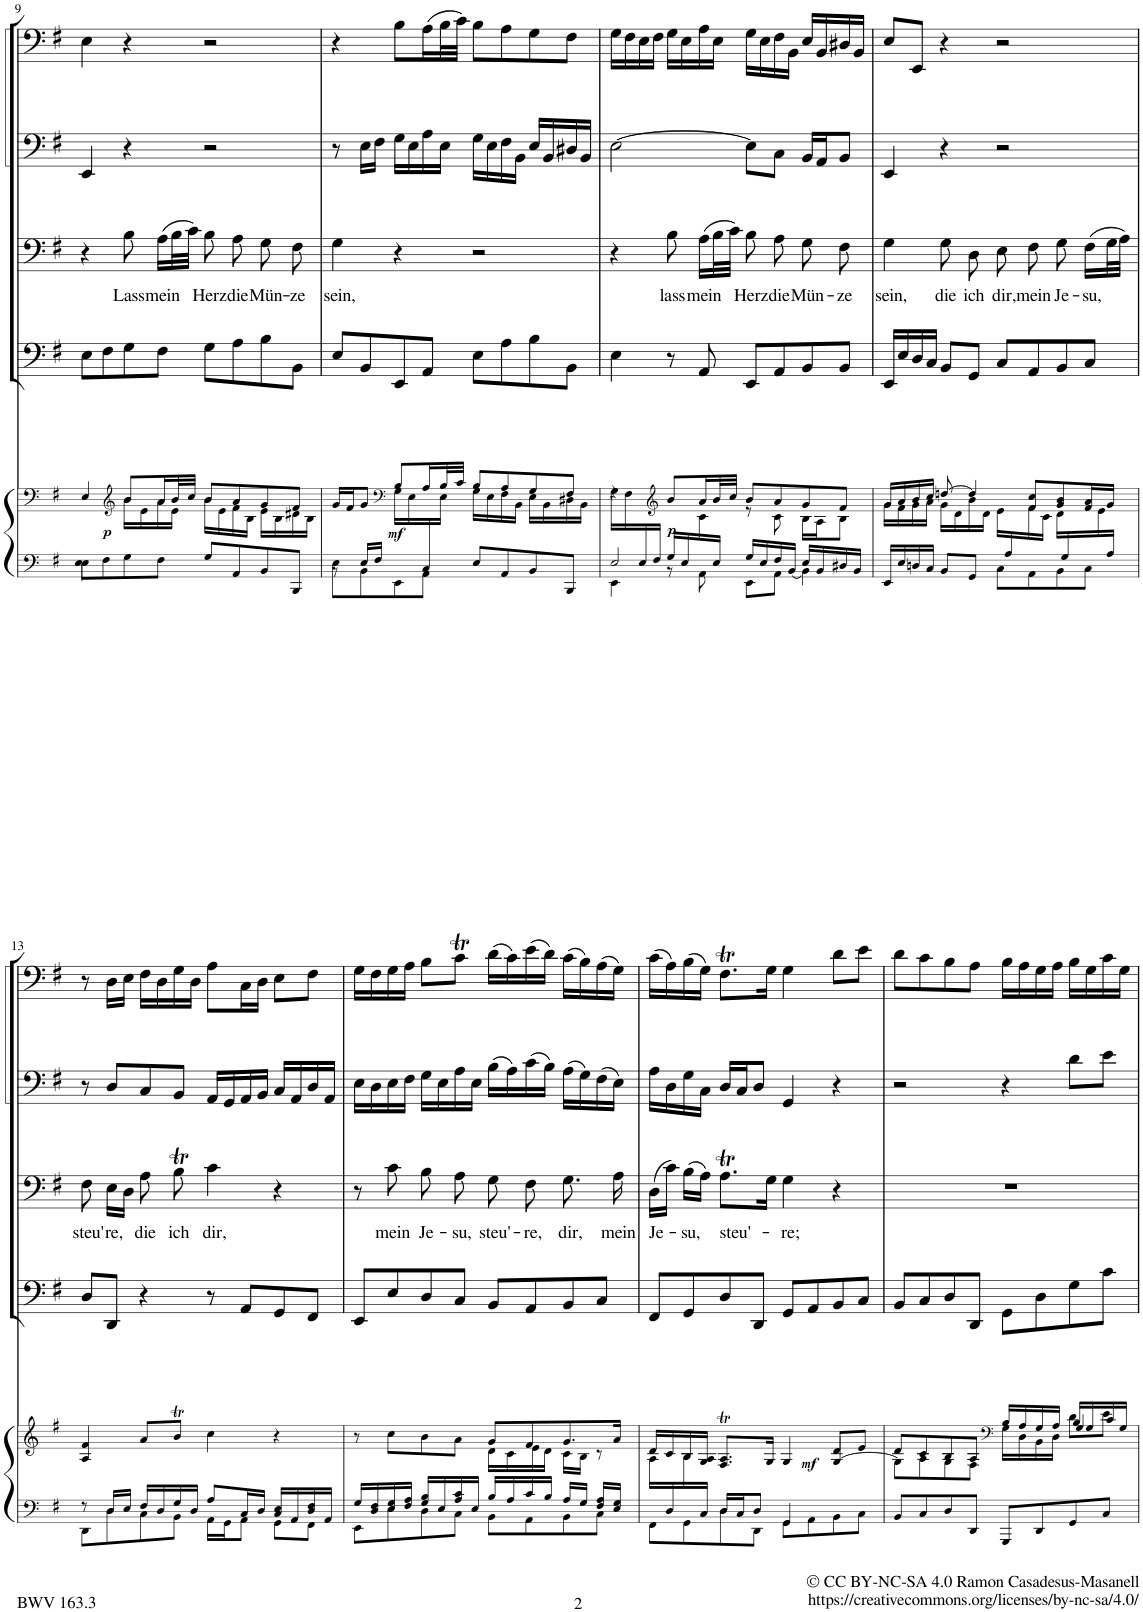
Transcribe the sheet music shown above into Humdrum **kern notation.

**kern	**kern	**dynam	**kern	**kern	**text	**kern	**kern
*part5	*part5	*part5	*part4	*part3	*part3	*part2	*part1
*staff6	*staff5	*staff5/6	*staff4	*staff3	*staff3	*staff2	*staff1
*I"Piano reduction	*	*	*I"Continuo	*I"Basso	*	*I"Violoncello obligato I	*I"Violoncello obligato I
*I'Pno	*	*	*	*	*	*I'Vc	*I'Vc
!!LO:PB:g=z
*clefF4	*clefF4	*	*clefF4	*clefF4	*	*clefF4	*clefF4
*	*	*	*Trd7c12	*	*	*	*
*k[f#]	*k[f#]	*	*k[f#]	*k[f#]	*	*k[f#]	*k[f#]
*M4/4	*M4/4	*	*M4/4	*M4/4	*	*M4/4	*M4/4
*met(c)	*met(c)	*	*met(c)	*met(c)	*	*met(c)	*met(c)
=9	=9	=9	=9	=9	=9	=9	=9
*^	*^	*	*	*	*	*	*
*	*	*	*^	*	*	*	*	*	*
4E\	8E\L	4E/	4ryy	8ryy	.	8E\L	4r	.	4EE/	4E\
!	!	!	!	!	!LO:DY:b	!	!	!	!	!
.	8F#\	.	.	2..ryy	p	8F#\	.	.	.	.
*	*	*clefG2	*	*	*	*	*	*	*	*
!	!	!	!	!	!	!	!	!LO:LY:b	!	!
2.ryy	8G\	8b/L	16b\LL	.	.	8G\	8B\	Lass	4r	4r
.	.	.	16e\	.	.	.	.	.	.	.
!	!	!	!	!	!	!	!	!LO:LY:b	!	!
.	8F#\J	16a/L	16a\	.	.	8F#\J	(16A\LL	mein	.	.
.	.	32b/L	16e\JJ	.	.	.	32B\L	.	.	.
.	.	32cc/JJJ	.	.	.	.	32c\JJJ)	.	.	.
!	!	!	!	!	!	!	!	!LO:LY:b	!	!
.	8G/L	8b/L	16b\LL	.	.	8G\L	8B\	Herz	2r	2r
.	.	.	16e\	.	.	.	.	.	.	.
!	!	!	!	!	!	!	!	!LO:LY:b	!	!
.	8AA/	8a/	16f#\	.	.	8A\	8A\	die	.	.
.	.	.	16B\JJ	.	.	.	.	.	.	.
!	!	!	!	!	!	!	!	!LO:LY:b	!	!
.	8BB/	8g/	16e\LL	.	.	8B\	8G\	Mün-	.	.
.	.	.	16B\	.	.	.	.	.	.	.
!	!	!	!	!	!	!	!	!LO:LY:b	!	!
.	8BBB/J	8f#/J	16d#X\	.	.	8BB\J	8F#\	-ze	.	.
.	.	.	16B\JJ	.	.	.	.	.	.	.
=10	=10	=10	=10	=10	=10	=10	=10	=10	=10	=10
!	!	!	!	!	!	!	!	!LO:LY:b	!	!
*	*	*	*v	*v	*	*	*	*	*	*
8ryy	8E\L	16g/LL	8r	.	8E/L	4G\	sein,	8r	4r
.	.	16f#/J	.	.	.	.	.	.	.
16E/LL	8BB\	8g/J	8ryy	.	8BB/	.	.	16E\LL	.
16F#/JJ	.	.	.	.	.	.	.	16F#\JJ	.
*	*	*clefF4	*	*	*	*	*	*	*
!	!	!	!	!LO:DY:b	!	!	!	!	!
8ryy	8EE\	8B/L	16G\LL	mf	8EE/	4r	.	16G\LL	8B\L
.	.	.	16E\	.	.	.	.	16E\	.
16C/	8AA\J	16A/L	16ryy	.	8AA/J	.	.	16A\	(16A\L
2ryy	.	32B/L	16E\JJ	.	.	.	.	16E\JJ	32B\L
.	.	32c/JJJ	.	.	.	.	.	.	32c\JJJ)
.	8E/L	8B/L	16G\LL	.	8E\L	2r	.	16G\LL	8B\L
.	.	.	16E\	.	.	.	.	16E\	.
.	8AA/	8A/	16F#\	.	8A\	.	.	16F#\	8A\
.	.	.	16BB\JJ	.	.	.	.	16BB\JJ	.
.	8BB/	8G/	16E\LL	.	8B\	.	.	16E/LL	8G\
.	.	.	16BB\	.	.	.	.	16BB/	.
.	8BBB/J	8F#/J	16D#X\	.	8BB\J	.	.	16D#X/	8F#\J
16ryy	.	.	16BB\JJ	.	.	.	.	16BB/JJ	.
=11	=11	=11	=11	=11	=11	=11	=11	=11	=11
*	*^	*	*	*	*	*	*	*	*
8ryy	2E/	4EE\	4r	16G\LL	.	4E\	4r	.	[2E\	16G\LL
.	.	.	.	16F#\	.	.	.	.	.	16F#\
16E/	.	.	.	4ryy	.	.	.	.	.	16E\
16F#/JJ	.	.	.	.	.	.	.	.	.	16F#\JJ
*	*	*	*clefG2	*	*	*	*	*	*	*
!	!	!	!	!	!LO:DY:b	!	!	!LO:LY:b	!	!
16G/LL	.	8r	8b/L	.	p	8r	8B\	lass	.	16G\LL
16E/	.	.	.	.	.	.	.	.	.	16E\
!	!	!	!	!	!	!	!	!LO:LY:b	!	!
16ryy	.	8AA\	16a/L	16c\	.	8AA/	(16A\LL	mein	.	16A\
16E/JJ	.	.	32b/L	16ryy	.	.	32B\L	.	.	16E\JJ
.	.	.	32cc/JJJ	.	.	.	32c\JJJ)	.	.	.
!	!	!	!	!	!	!	!	!LO:LY:b	!	!
2ryy	16G/LL	8EE\L	8b/L	8r	.	8EE/L	8B\	Herz	8E\L]	16G\LL
.	16E/	.	.	.	.	.	.	.	.	16E\
!	!	!	!	!	!	!	!	!LO:LY:b	!	!
.	16F#/	8AA\J	8a/	8c\	.	8AA/	8A\	die	8C\J	16F#\
.	[<16BB/JJ	.	.	.	.	.	.	.	.	16BB\JJ
!	!	!	!	!	!	!	!	!LO:LY:b	!	!
.	16E/LL	4BB\]	8g/	16B\LL	.	8BB/	8G\	Mün-	16BB/LL	16E/LL
.	16BB/	.	.	16A\J	.	.	.	.	16AA/J	16BB/
!	!	!	!	!	!	!	!	!LO:LY:b	!	!
.	16D#X/	.	8f#/J	8B\J	.	8BB/J	8F#\	-ze	8BB/J	16D#X/
.	16BB/JJ	.	.	.	.	.	.	.	.	16BB/JJ
*	*v	*v	*	*	*	*	*	*	*	*
=12	=12	=12	=12	=12	=12	=12	=12	=12	=12
!	!	!	!	!	!	!	!LO:LY:b	!	!
16ryy	16EE/LL	16g/LL	16g\LL	.	16EE/LL	4G\	sein,	4EE/	8E/L
.	16E/	16a/	16f#\	.	16E/	.	.	.	.
.	16Dn/	16b/	16g\	.	16D/	.	.	.	8EE/J
.	16C/JJ	16cc/JJ	16a\JJ	.	16C/JJ	.	.	.	.
!	!	!	!	!	!	!	!LO:LY:b	!	!
.	8BB/L	[8ddn/	16g\LL	.	8BB/L	8G\	die	4r	4r
.	.	.	16d\	.	.	.	.	.	.
!	!	!	!	!	!	!	!LO:LY:b	!	!
.	8GG/J	4dd/]	16b\	.	8GG/J	8D\	ich	.	.
.	.	.	16d\JJ	.	.	.	.	.	.
!	!	!	!	!	!	!	!LO:LY:b	!	!
.	8C\L	.	16e\LL	.	8C/L	8E\	dir,	2r	2r
16A/	.	.	16ryy	.	.	.	.	.	.
!	!	!	!	!	!	!	!LO:LY:b	!	!
8.ryy	8AA\	8f#/ 8cc/L	16f#\	.	8AA/	8F#\	mein	.	.
.	.	.	16c\JJ	.	.	.	.	.	.
!	!	!	!	!	!	!	!LO:LY:b	!	!
.	8BB\	8g/ 8b/	16d\LL	.	8BB/	8G\	Je-	.	.
16G/	.	.	16ryy	.	.	.	.	.	.
!	!	!	!	!	!	!	!LO:LY:b	!	!
16ryy	8C\J	16f#/ 16a/L	16e\	.	8C/J	(16F#\LL	-su,	.	.
16A/JJ	.	16g/JJ	16ryy	.	.	32G\L	.	.	.
.	.	.	.	.	.	32A\JJJ)	.	.	.
*	*	*v	*v	*	*	*	*	*	*
!!LO:LB:g=z
=13	=13	=13	=13	=13	=13	=13	=13	=13
!	!	!	!	!	!	!LO:LY:b	!	!
8r	8DD\L	4A/ 4f#/	.	8D/L	8F#\	steu'-	8r	8r
!	!	!	!	!	!	!LO:LY:b	!	!
16D/LL	8D\	.	.	8DD/J	16E\LL	-re,	8D/L	16D\LL
16E/JJ	.	.	.	.	16D\JJ	.	.	16E\JJ
!	!	!	!	!	!	!LO:LY:b	!	!
16F#/LL	8C\	8a/L	.	4r	8A\	die	8C/	16F#\LL
16D/	.	.	.	.	.	.	.	16D\
!	!	!	!	!	!	!LO:LY:b	!	!
16G/	8BB\J	8bt/J	.	.	8Bt\	ich	8BB/J	16G\
16D/JJ	.	.	.	.	.	.	.	16D\JJ
!	!	!	!	!	!	!LO:LY:b	!	!
8A/L	16AA\LL	4cc\	.	8r	4c\	dir,	16AA/LL	8A\L
.	16GG\J	.	.	.	.	.	16GG/	.
16C/L	8AA\J	.	.	8AA/L	.	.	16AA/	16C\L
16D/JJ	.	.	.	.	.	.	16BB/JJ	16D\JJ
16C/ 16E/LL	8GG\L	4r	.	8GG/	4r	.	16C/LL	8E\L
16AA/	.	.	.	.	.	.	16AA/	.
16D/ 16F#/	8FF#\J	.	.	8FF#/J	.	.	16D/	8F#\J
16AA/JJ	.	.	.	.	.	.	16AA/JJ	.
=14	=14	=14	=14	=14	=14	=14	=14	=14
*	*	*^	*	*	*	*	*	*
16G/LL	8EE\L	8r	8ryy	.	8EE/L	8r	.	16E\LL	16G\LL
16D/ 16F#/	.	.	.	.	.	.	.	16D\	16F#\
!	!	!	!	!	!	!	!LO:LY:b	!	!
16E/ 16G/	8E\	8cc\L	8ryy	.	8E/	8c\	mein	16E\	16G\
16F#/ 16A/JJ	.	.	.	.	.	.	.	16F#\JJ	16A\JJ
!	!	!	!	!	!	!	!LO:LY:b	!	!
16G/ 16B/LL	8D\	8b\	4ryy	.	8D/	8B\	Je-	16G\LL	8B\L
16E/	.	.	.	.	.	.	.	16E\	.
!	!	!	!	!	!	!	!LO:LY:b	!	!
16A/ 16c/	8C\J	8a\J	.	.	8C/J	8A\	-su,	16A\	8cT\J
16E/JJ	.	.	.	.	.	.	.	16E\JJ	.
!	!	!	!	!	!	!	!LO:LY:b	!	!
16B/LL	8BB\L	8g/L	16d\LL	.	8BB/L	8G\	steu'-	(16B\LL	(16d\LL
16A/	.	.	16c\	.	.	.	.	16A\)	16c\)
!	!	!	!	!	!	!	!LO:LY:b	!	!
16c/	8AA\	8f#/	16e\	.	8AA/	8F#\	-re,	(16c\	(16e\
16B/JJ	.	.	16d\JJ	.	.	.	.	16B\JJ)	16d\JJ)
!	!	!	!	!	!	!	!LO:LY:b	!	!
16A/LL	8BB\	8.g/	16c\LL	.	8BB/	8.G\	dir,	(16A\LL	(16c\LL
16G/JJ	.	.	16B\JJ	.	.	.	.	16G\)	16B\)
16F#/ 16A/LL	8C\J	.	8r	.	8C/J	.	.	(16F#\	(16A\
!	!	!	!	!	!	!	!LO:LY:b	!	!
16E/ 16G/JJ	.	16a/Jk	.	.	.	16A\	mein	16E\JJ)	16G\JJ)
=15	=15	=15	=15	=15	=15	=15	=15	=15	=15
!	!	!	!	!	!	!	!LO:LY:b	!	!
*	*	*	*^	*	*	*	*	*	*
16ryy	8FF#\L	16d/LL	16A\LL	2ryy	.	8FF#/L	(16D\LL	Je-	16A\LL	(16c\LL
16D/	.	16c/	16ryy	.	.	.	16c\JJ)	.	16D\	16A\)
!	!	!	!	!	!	!	!	!LO:LY:b	!	!
16ryy	8GG\	16B/	16B\	.	.	8GG/	(16B\LL	-su,	16G\	(16B\
16C/JJ	.	16G/ 16A/JJ	16ryy	.	.	.	16A\JJ)	.	16C\JJ	16G\JJ)
!	!	!	!	!	!	!	!	!LO:LY:b	!	!
16D/LL	8D\	8.F#/T 8.A/TL	.	.	.	8D/	8.AT\L	steu'-	16D/LL	8.F#t\L
16C/J	.	.	.	.	.	.	.	.	16C/J	.
8D/J	8DD\J	.	.	.	.	8DD/J	.	.	8D/J	.
.	.	16G/Jk	.	.	.	.	16G\Jk	.	.	16G\Jk
!	!	!	!	!	!	!	!	!LO:LY:b	!	!
4GG/	8GG\L	4G/	.	8ryy	.	8GG/L	4G\	-re;	4GG/	4G\
!	!	!	!	!	!LO:DY:b	!	!	!	!	!
.	8AA\	.	.	4.ryy	mf	8AA/	.	.	.	.
4ryy	8BB\	8d/L	[4G/	.	.	8BB/	4r	.	4r	8d\L
.	8C\J	8e/J	.	.	.	8C/J	.	.	.	8e\J
*v	*v	*	*	*	*	*	*	*	*	*
=16	=16	=16	=16	=16	=16	=16	=16	=16	=16
8BB/L	8d/L	8G\L]	2ryy	.	8BB/L	1r	.	2r	8d\L
8C/	8c/	8A\	.	.	8C/	.	.	.	8c\
8D/	8B/	8G\	.	.	8D/	.	.	.	8B\
8DD/J	8A/J	8F#\J	.	.	8DD/J	.	.	.	8A\J
*	*clefF4	*	*	*	*	*	*	*	*
8GGG/L	16B/LL	16G\LL	4ryy	.	8GG\L	.	.	4r	16B\LL
.	16A/	16D\	.	.	.	.	.	.	16A\
8DD/	16G/	16BB\	.	.	8D\	.	.	.	16G\
.	16A/JJ	16D\JJ	.	.	.	.	.	.	16A\JJ
8GG/	16B/LL	8d\L	4G/	.	8G\	.	.	8d\L	16B\LL
.	16G/	.	.	.	.	.	.	.	16G\
8C/J	16c/	8e\J	.	.	8c\J	.	.	8e\J	16c\
.	16G/JJ	.	.	.	.	.	.	.	16G\JJ
*	*v	*v	*v	*	*	*	*	*	*
=	=	=	=	=	=	=	=
*-	*-	*-	*-	*-	*-	*-	*-
